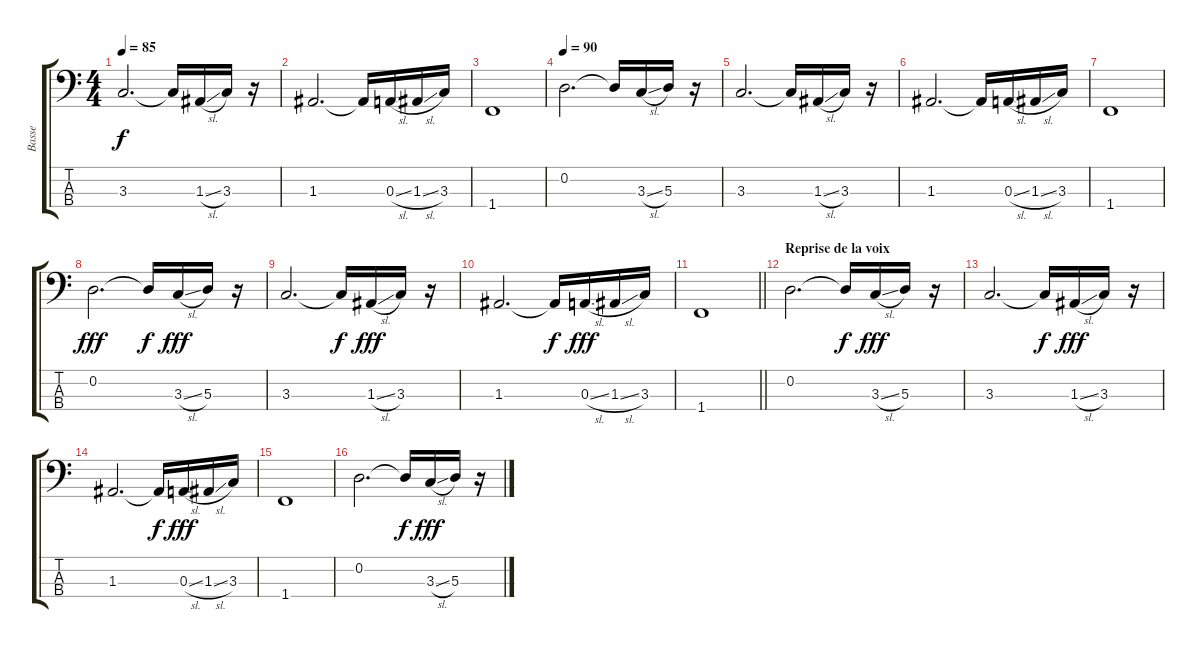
\track ("Basse" "Basse") {instrument electricbassfinger}
\staff {score tabs}
\tuning (G2 D2 A1 E1) {hide}
\ts (4 4)
\tempo 85
\clef f4
\ks c
3.3.2{d dy f} 3.3{t}.16 1.3{sl}.16 3.3.16 r.16 |
1.3.2{d} 1.3{t}.16 0.3{sl}.16 1.3{sl}.16 3.3.16 |
1.4.1 |
\tempo 90
0.2.2{d} 0.2{t}.16 3.3{sl}.16 5.3.16 r.16 |
3.3.2{d} 3.3{t}.16 1.3{sl}.16 3.3.16 r.16 |
1.3.2{d} 1.3{t}.16 0.3{sl}.16 1.3{sl}.16 3.3.16 |
1.4.1 |
0.2.2{d dy fff} 0.2{t}.16{dy f} 3.3{sl}.16{dy fff} 5.3.16 r.16 |
3.3.2{d} 3.3{t}.16{dy f} 1.3{sl}.16{dy fff} 3.3.16 r.16 |
1.3.2{d} 1.3{t}.16{dy f} 0.3{sl}.16{dy fff} 1.3{sl}.16 3.3.16 |
\barLineRight lightlight
1.4.1 |
\section ("" "Reprise de la voix")
0.2.2{d} 0.2{t}.16{dy f} 3.3{sl}.16{dy fff} 5.3.16 r.16 |
3.3.2{d} 3.3{t}.16{dy f} 1.3{sl}.16{dy fff} 3.3.16 r.16 |
1.3.2{d} 1.3{t}.16{dy f} 0.3{sl}.16{dy fff} 1.3{sl}.16 3.3.16 |
1.4.1 |
0.2.2{d} 0.2{t}.16{dy f} 3.3{sl}.16{dy fff} 5.3.16 r.16
